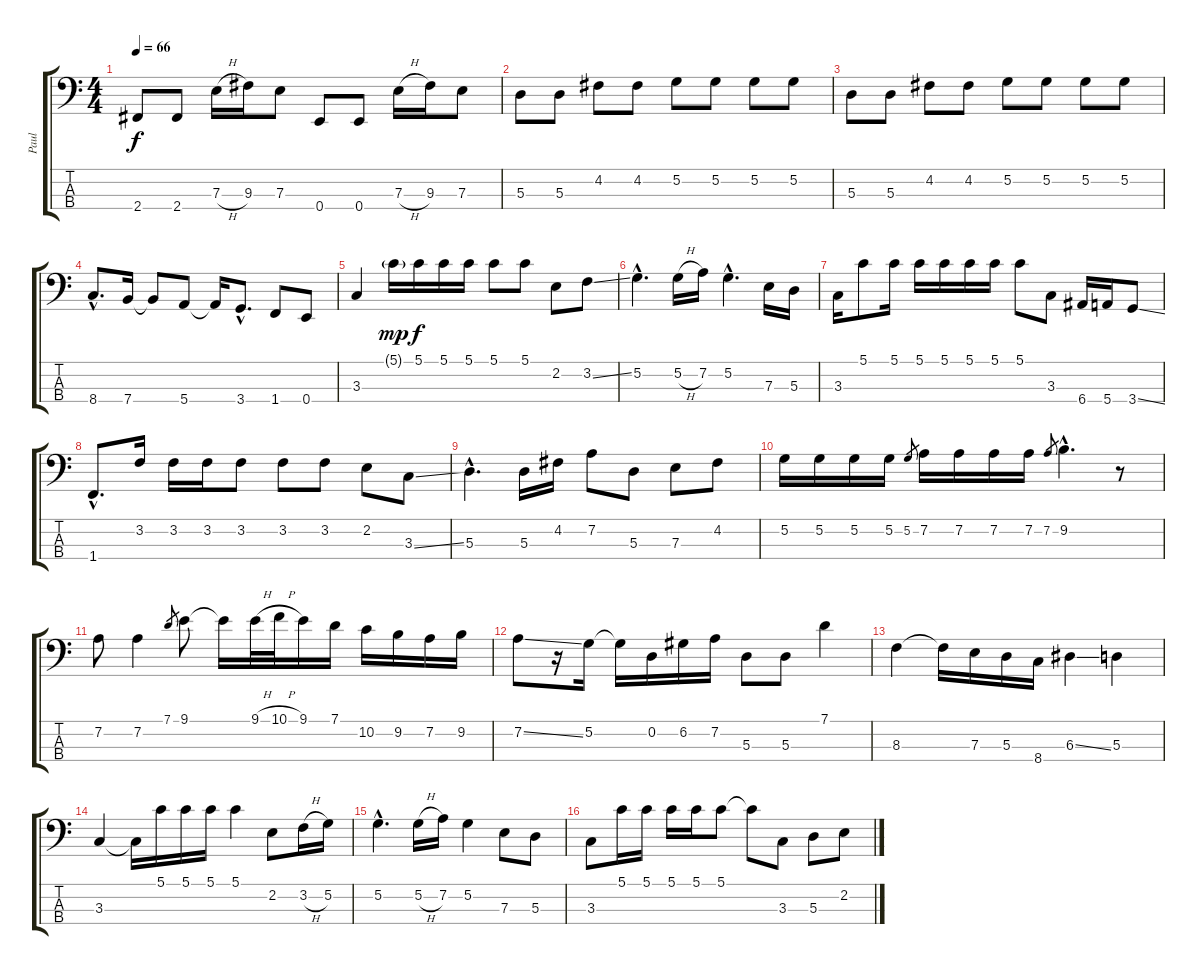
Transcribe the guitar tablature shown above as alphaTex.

\track ("Paul" "Paul") {instrument electricbassfinger}
\staff {score tabs}
\tuning (G2 D2 A1 E1) {hide}
\ts (4 4)
\tempo 66
\clef f4
\ks c
2.4.8{dy f} 2.4.8 7.3{h}.16 9.3.16 7.3.8 0.4.8 0.4.8 7.3{h}.16 9.3.16 7.3.8 |
5.3.8 5.3.8 4.2.8 4.2.8 5.2.8 5.2.8 5.2.8 5.2.8 |
5.3.8 5.3.8 4.2.8 4.2.8 5.2.8 5.2.8 5.2.8 5.2.8 |
8.4{hac}.8{d} 7.4.16 7.4{t}.8 5.4.8 5.4{t}.16 3.4{hac}.8{d} 1.4.8 0.4.8 |
3.3.4 5.1{g}.16{dy mp} 5.1.16{dy f} 5.1.16 5.1.16 5.1.8 5.1.8 2.2.8 3.2{ss}.8 |
5.2{hac}.4{d} 5.2{h}.16 7.2.16 5.2{hac}.4{d} 7.3.16 5.3.16 |
3.3.16 5.1.8 5.1.16 5.1.16 5.1.16 5.1.16 5.1.16 5.1.8 3.3.8 6.4.16 5.4.16 3.4{ss}.8 |
1.4{hac}.8{d} 3.2.16 3.2.16 3.2.16 3.2.8 3.2.8 3.2.8 2.2.8 3.3{ss}.8 |
5.3{hac}.4{d} 5.3.16 4.2.16 7.2.8 5.3.8 7.3.8 4.2.8 |
5.2.16 5.2.16 5.2.16 5.2.16 5.2.8{gr} 7.2.16 7.2.16 7.2.16 7.2.16 7.2.8{gr} 9.2{hac}.4{d} r.8 |
7.2.8 7.2.4 7.1.8{gr} 9.1.8 9.1{t}.16 9.1{h}.32 10.1{h}.32 9.1.16 7.1.16 10.2.16 9.2.16 7.2.16 9.2.16 |
7.2{ss}.8 r.16 5.2.16 5.2{t}.16 0.2.16 6.2.16 7.2.16 5.3.8 5.3.8 7.1.4 |
8.3.4 8.3{t}.16 7.3.16 5.3.16 8.4.16 6.3{ss}.4 5.3.4 |
3.3.4 3.3{t}.16 5.1.16 5.1.16 5.1.16 5.1.4 2.2.8 3.2{h}.16 5.2.16 |
5.2{hac}.4{d} 5.2{h}.16 7.2.16 5.2.4 7.3.8 5.3.8 |
3.3.8 5.1.16 5.1.16 5.1.16 5.1.16 5.1.8 5.1{t}.8 3.3.8 5.3.8 2.2.8
